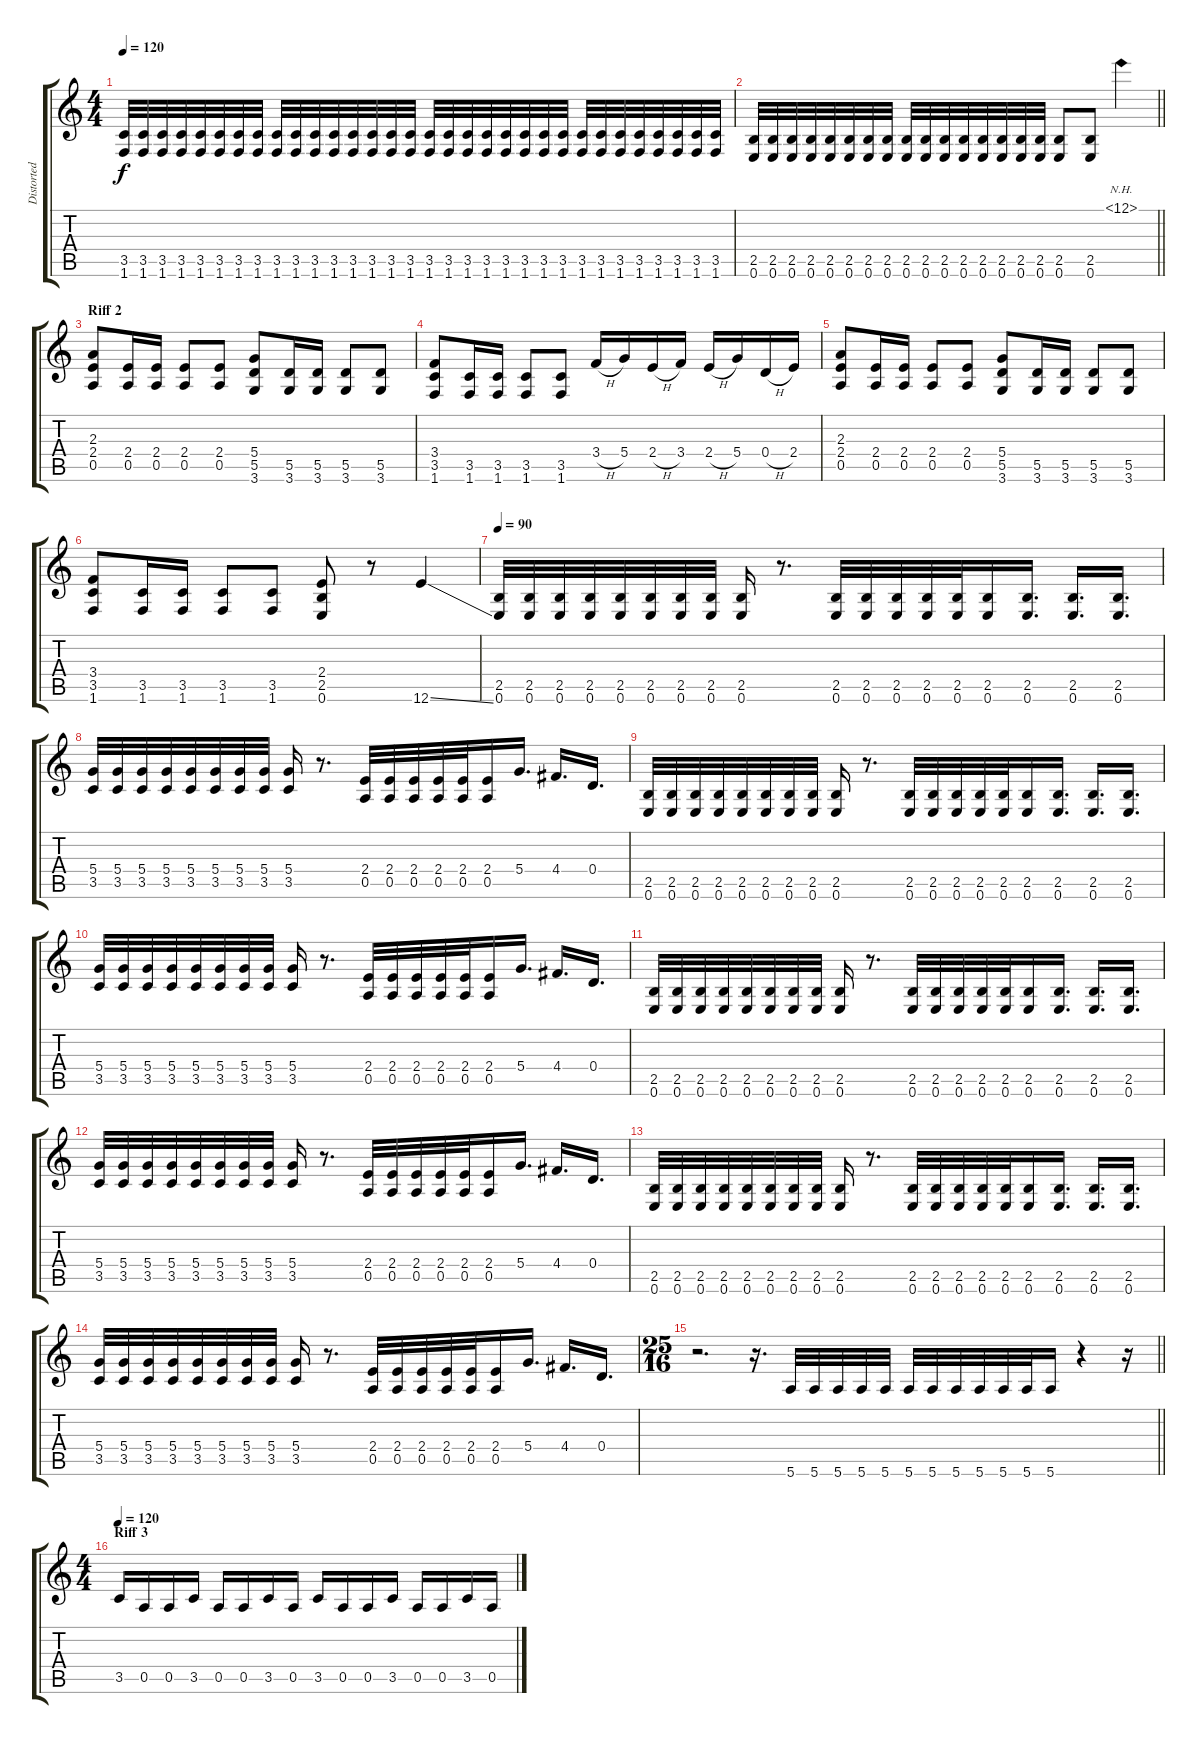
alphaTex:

\track ("Distorted Rhythm" "Distorted ") {instrument distortionguitar}
\staff {score tabs}
\tuning (E4 B3 G3 D3 A2 E2) {hide}
\ts (4 4)
\tempo 120
\clef g2
\ks c
(3.5 1.6).32{dy f} (3.5 1.6).32 (3.5 1.6).32 (3.5 1.6).32 (3.5 1.6).32 (3.5 1.6).32 (3.5 1.6).32 (3.5 1.6).32 (3.5 1.6).32 (3.5 1.6).32 (3.5 1.6).32 (3.5 1.6).32 (3.5 1.6).32 (3.5 1.6).32 (3.5 1.6).32 (3.5 1.6).32 (3.5 1.6).32 (3.5 1.6).32 (3.5 1.6).32 (3.5 1.6).32 (3.5 1.6).32 (3.5 1.6).32 (3.5 1.6).32 (3.5 1.6).32 (3.5 1.6).32 (3.5 1.6).32 (3.5 1.6).32 (3.5 1.6).32 (3.5 1.6).32 (3.5 1.6).32 (3.5 1.6).32 (3.5 1.6).32 |
\barLineRight lightlight
(2.5 0.6).32 (2.5 0.6).32 (2.5 0.6).32 (2.5 0.6).32 (2.5 0.6).32 (2.5 0.6).32 (2.5 0.6).32 (2.5 0.6).32 (2.5 0.6).32 (2.5 0.6).32 (2.5 0.6).32 (2.5 0.6).32 (2.5 0.6).32 (2.5 0.6).32 (2.5 0.6).32 (2.5 0.6).32 (2.5 0.6).8 (2.5 0.6).8 12.1{nh}.4 |
\section ("" "Riff 2")
(2.3 2.4 0.5).8 (2.4 0.5).16 (2.4 0.5).16 (2.4 0.5).8 (2.4 0.5).8 (5.4 5.5 3.6).8 (5.5 3.6).16 (5.5 3.6).16 (5.5 3.6).8 (5.5 3.6).8 |
(3.4 3.5 1.6).8 (3.5 1.6).16 (3.5 1.6).16 (3.5 1.6).8 (3.5 1.6).8 3.4{h}.16 5.4.16 2.4{h}.16 3.4.16 2.4{h}.16 5.4.16 0.4{h}.16 2.4.16 |
(2.3 2.4 0.5).8 (2.4 0.5).16 (2.4 0.5).16 (2.4 0.5).8 (2.4 0.5).8 (5.4 5.5 3.6).8 (5.5 3.6).16 (5.5 3.6).16 (5.5 3.6).8 (5.5 3.6).8 |
(3.4 3.5 1.6).8 (3.5 1.6).16 (3.5 1.6).16 (3.5 1.6).8 (3.5 1.6).8 (2.4 2.5 0.6).8 r.8 12.6{ss}.4 |
\tempo 90
(2.5 0.6).32 (2.5 0.6).32 (2.5 0.6).32 (2.5 0.6).32 (2.5 0.6).32 (2.5 0.6).32 (2.5 0.6).32 (2.5 0.6).32 (2.5 0.6).16 r.8{d} (2.5 0.6).32 (2.5 0.6).32 (2.5 0.6).32 (2.5 0.6).32 (2.5 0.6).32 (2.5 0.6).16 (2.5 0.6).16{d} (2.5 0.6).16{d} (2.5 0.6).16{d} |
(5.4 3.5).32 (5.4 3.5).32 (5.4 3.5).32 (5.4 3.5).32 (5.4 3.5).32 (5.4 3.5).32 (5.4 3.5).32 (5.4 3.5).32 (5.4 3.5).16 r.8{d} (2.4 0.5).32 (2.4 0.5).32 (2.4 0.5).32 (2.4 0.5).32 (2.4 0.5).32 (2.4 0.5).16 5.4.16{d} 4.4.16{d} 0.4.16{d} |
(2.5 0.6).32 (2.5 0.6).32 (2.5 0.6).32 (2.5 0.6).32 (2.5 0.6).32 (2.5 0.6).32 (2.5 0.6).32 (2.5 0.6).32 (2.5 0.6).16 r.8{d} (2.5 0.6).32 (2.5 0.6).32 (2.5 0.6).32 (2.5 0.6).32 (2.5 0.6).32 (2.5 0.6).16 (2.5 0.6).16{d} (2.5 0.6).16{d} (2.5 0.6).16{d} |
(5.4 3.5).32 (5.4 3.5).32 (5.4 3.5).32 (5.4 3.5).32 (5.4 3.5).32 (5.4 3.5).32 (5.4 3.5).32 (5.4 3.5).32 (5.4 3.5).16 r.8{d} (2.4 0.5).32 (2.4 0.5).32 (2.4 0.5).32 (2.4 0.5).32 (2.4 0.5).32 (2.4 0.5).16 5.4.16{d} 4.4.16{d} 0.4.16{d} |
(2.5 0.6).32 (2.5 0.6).32 (2.5 0.6).32 (2.5 0.6).32 (2.5 0.6).32 (2.5 0.6).32 (2.5 0.6).32 (2.5 0.6).32 (2.5 0.6).16 r.8{d} (2.5 0.6).32 (2.5 0.6).32 (2.5 0.6).32 (2.5 0.6).32 (2.5 0.6).32 (2.5 0.6).16 (2.5 0.6).16{d} (2.5 0.6).16{d} (2.5 0.6).16{d} |
(5.4 3.5).32 (5.4 3.5).32 (5.4 3.5).32 (5.4 3.5).32 (5.4 3.5).32 (5.4 3.5).32 (5.4 3.5).32 (5.4 3.5).32 (5.4 3.5).16 r.8{d} (2.4 0.5).32 (2.4 0.5).32 (2.4 0.5).32 (2.4 0.5).32 (2.4 0.5).32 (2.4 0.5).16 5.4.16{d} 4.4.16{d} 0.4.16{d} |
(2.5 0.6).32 (2.5 0.6).32 (2.5 0.6).32 (2.5 0.6).32 (2.5 0.6).32 (2.5 0.6).32 (2.5 0.6).32 (2.5 0.6).32 (2.5 0.6).16 r.8{d} (2.5 0.6).32 (2.5 0.6).32 (2.5 0.6).32 (2.5 0.6).32 (2.5 0.6).32 (2.5 0.6).16 (2.5 0.6).16{d} (2.5 0.6).16{d} (2.5 0.6).16{d} |
(5.4 3.5).32 (5.4 3.5).32 (5.4 3.5).32 (5.4 3.5).32 (5.4 3.5).32 (5.4 3.5).32 (5.4 3.5).32 (5.4 3.5).32 (5.4 3.5).16 r.8{d} (2.4 0.5).32 (2.4 0.5).32 (2.4 0.5).32 (2.4 0.5).32 (2.4 0.5).32 (2.4 0.5).16 5.4.16{d} 4.4.16{d} 0.4.16{d} |
\ts (25 16)
\barLineRight lightlight
r.2{d} r.16{d} 5.6.32 5.6.32 5.6.32 5.6.32 5.6.32 5.6.32 5.6.32 5.6.32 5.6.32 5.6.32 5.6.32 5.6.16 r.4 r.16 |
\ts (4 4)
\section ("" "Riff 3")
\tempo 120
3.5.16 0.5.16 0.5.16 3.5.16 0.5.16 0.5.16 3.5.16 0.5.16 3.5.16 0.5.16 0.5.16 3.5.16 0.5.16 0.5.16 3.5.16 0.5.16
